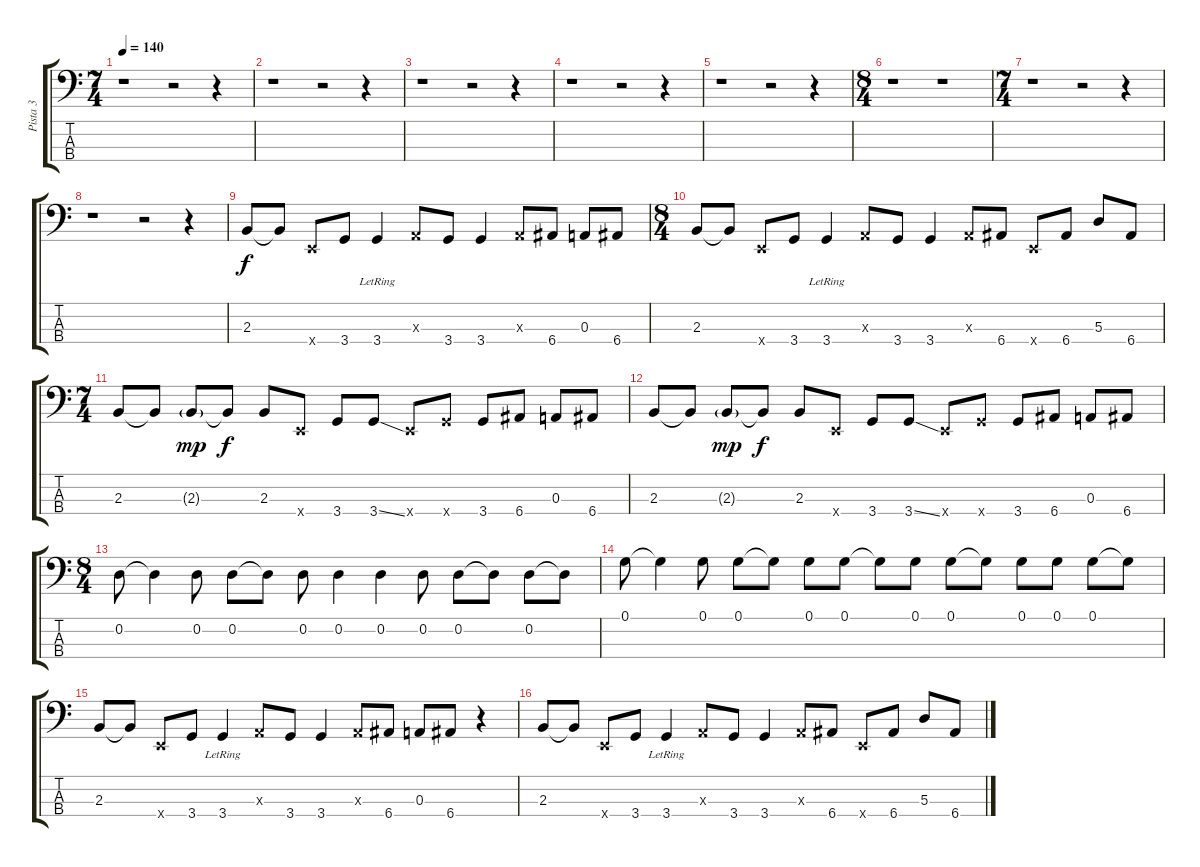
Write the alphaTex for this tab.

\track ("Pista 3" "Pista 3") {instrument fretlessbass}
\staff {score tabs}
\tuning (G2 D2 A1 E1) {hide}
\ts (7 4)
\tempo 140
\clef f4
\ks c
r.1{dy f instrument fretlessbass} r.2 r.4 |
r.1 r.2 r.4 |
r.1 r.2 r.4 |
r.1 r.2 r.4 |
r.1 r.2 r.4 |
\ts (8 4)
r.1 r.1 |
\ts (7 4)
r.1 r.2 r.4 |
r.1 r.2 r.4 |
2.3.8 2.3{t}.8 0.4{x}.8 3.4.8 3.4{lr}.4 0.3{x}.8 3.4.8 3.4.4 0.3{x}.8 6.4.8 0.3.8 6.4.8 |
\ts (8 4)
2.3.8 2.3{t}.8 0.4{x}.8 3.4.8 3.4{lr}.4 0.3{x}.8 3.4.8 3.4.4 0.3{x}.8 6.4.8 0.4{x}.8 6.4.8 5.3.8 6.4.8 |
\ts (7 4)
2.3.8 2.3{t}.8 2.3{g}.8{dy mp} 2.3{t}.8{dy f} 2.3.8 0.4{x}.8 3.4.8 3.4{ss}.8 0.4{x}.8 3.4{x}.8 3.4.8 6.4.8 0.3.8 6.4.8 |
2.3.8 2.3{t}.8 2.3{g}.8{dy mp} 2.3{t}.8{dy f} 2.3.8 0.4{x}.8 3.4.8 3.4{ss}.8 0.4{x}.8 3.4{x}.8 3.4.8 6.4.8 0.3.8 6.4.8 |
\ts (8 4)
0.2.8 0.2{t}.4 0.2.8 0.2.8 0.2{t}.8 0.2.8 0.2.4 0.2.4 0.2.8 0.2.8 0.2{t}.8 0.2.8 0.2{t}.8 |
0.1.8 0.1{t}.4 0.1.8 0.1.8 0.1{t}.8 0.1.8 0.1.8 0.1{t}.8 0.1.8 0.1.8 0.1{t}.8 0.1.8 0.1.8 0.1.8 0.1{t}.8 |
2.3.8 2.3{t}.8 0.4{x}.8 3.4.8 3.4{lr}.4 0.3{x}.8 3.4.8 3.4.4 0.3{x}.8 6.4.8 0.3.8 6.4.8 r.4 |
2.3.8 2.3{t}.8 0.4{x}.8 3.4.8 3.4{lr}.4 0.3{x}.8 3.4.8 3.4.4 0.3{x}.8 6.4.8 0.4{x}.8 6.4.8 5.3.8 6.4.8
